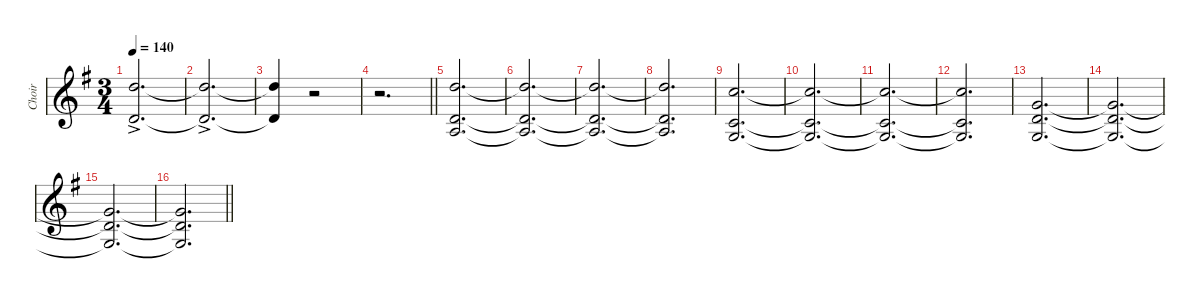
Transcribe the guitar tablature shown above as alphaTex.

\defaultSystemsLayout 8
\hideDynamics
\bracketExtendMode groupsimilarinstruments
\firstSystemTrackNameMode fullname
\otherSystemsTrackNameOrientation horizontal
\track ("Choir" "chr.") {defaultSystemsLayout 8 instrument choiraahs}
\staff {score}
\tuning (E4 B3 G3 D3 A2 E2)
\ts (3 4)
\tempo 140
\clef g2
\ks g
(15.2{ac acc forcenatural} 12.4{ac acc forcenatural}).2{d dy fff beam Up} |
(15.2{ac t acc forcenatural} 12.4{ac t acc forcenatural}).2{d beam Up} |
(12.4{t acc forcenatural} 15.2{t acc forcenatural}).4{dy mf beam Up} r.2{beam Up} |
\barLineRight lightlight
r.2{d beam Down} |
(15.2{acc forcenatural} 12.4{acc forcenatural} 12.5{acc forcenatural}).2{d dy f beam Up} |
(15.2{t acc forcenatural} 12.4{t acc forcenatural} 12.5{t acc forcenatural}).2{d beam Up} |
(15.2{t acc forcenatural} 12.4{t acc forcenatural} 12.5{t acc forcenatural}).2{d beam Up} |
(15.2{t acc forcenatural} 12.4{t acc forcenatural} 12.5{t acc forcenatural}).2{d beam Up} |
(13.2{acc forcenatural} 10.4{acc forcenatural} 10.5{acc forcenatural}).2{d beam Up} |
(13.2{t acc forcenatural} 10.4{t acc forcenatural} 10.5{t acc forcenatural}).2{d beam Up} |
(13.2{t acc forcenatural} 10.4{t acc forcenatural} 10.5{t acc forcenatural}).2{d beam Up} |
(13.2{t acc forcenatural} 10.4{t acc forcenatural} 10.5{t acc forcenatural}).2{d beam Up} |
(8.2{acc forcenatural} 7.3{acc forcenatural} 5.4{acc forcenatural}).2{d beam Up} |
(8.2{t acc forcenatural} 7.3{t acc forcenatural} 5.4{t acc forcenatural}).2{d beam Up} |
(8.2{t acc forcenatural} 7.3{t acc forcenatural} 5.4{t acc forcenatural}).2{d beam Up} |
\barLineRight lightlight
(8.2{t acc forcenatural} 7.3{t acc forcenatural} 5.4{t acc forcenatural}).2{d beam Up}
